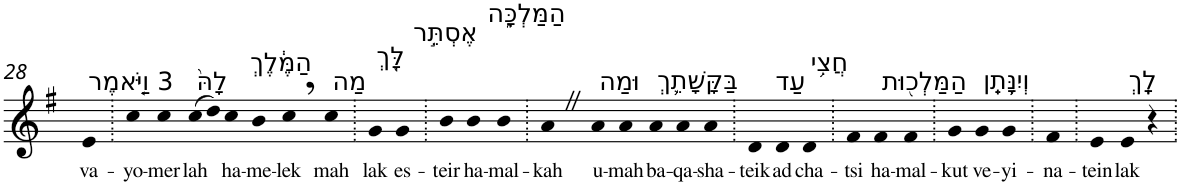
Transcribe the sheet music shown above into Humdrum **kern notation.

**kern	**text
*part1	*part1
*staff1	*staff1
*I"Piano	*
*I'Pno	*
!!LO:PB:g=z
*clefG2	*
*k[f#]	*
*G:	*
=28	=28
!LO:TX:a:t=3 וַיֹּ֤אמֶר	!
!	!LO:LY:b
4e	va-
=29.	=29.
!	!LO:LY:b
4cc	-yo-
!	!LO:LY:b
4cc	-mer
!LO:TX:a:t=לָהּ֙	!
!	!LO:LY:b
(>8cc	lah
8dd)	.
!LO:TX:a:t=הַמֶּ֔לֶךְ	!
!	!LO:LY:b
4cc	ha-
!	!LO:LY:b
4b	-me-
!	!LO:LY:b
4cc,	-lek
!LO:TX:a:t=מַה	!
!	!LO:LY:b
4cc	mah
=30.	=30.
!LO:TX:a:t=לָּ֖ךְ	!
!	!LO:LY:b
4g	lak
!LO:TX:a:t=אֶסְתֵּ֣ר	!
!	!LO:LY:b
4g	es-
=31.	=31.
!	!LO:LY:b
4b	-teir
!LO:TX:a:t=הַמַּלְכָּ֑ה	!
!	!LO:LY:b
4b	ha-
!	!LO:LY:b
4b	-mal-
=32.	=32.
!	!LO:LY:b
4aZ	-kah
!LO:TX:a:t=וּמַה	!
!	!LO:LY:b
4a	u-
!	!LO:LY:b
4a	-mah
!LO:TX:a:t=בַּקָּשָׁתֵ֛ךְ	!
!	!LO:LY:b
4a	ba-
!	!LO:LY:b
4a	-qa-
!	!LO:LY:b
4a	-sha-
=33.	=33.
!	!LO:LY:b
4d	-teik
!LO:TX:a:t=עַד	!
!	!LO:LY:b
4d	ad
!LO:TX:a:t=חֲצִ֥י	!
!	!LO:LY:b
4d	cha-
=34.	=34.
!	!LO:LY:b
4f#	-tsi
!LO:TX:a:t=הַמַּלְכ֖וּת	!
!	!LO:LY:b
4f#	ha-
!	!LO:LY:b
4f#	-mal-
=35.	=35.
!	!LO:LY:b
4g	-kut
!LO:TX:a:t=וְיִנָּ֥תֵֽן	!
!	!LO:LY:b
4g	ve-
!	!LO:LY:b
4g	-yi-
=36.	=36.
!	!LO:LY:b
4f#	-na-
=37.	=37.
!	!LO:LY:b
4e	-tein
!LO:TX:a:t=לָֽךְ	!
!	!LO:LY:b
4e	lak
4r	.
=.	=.
*-	*-
